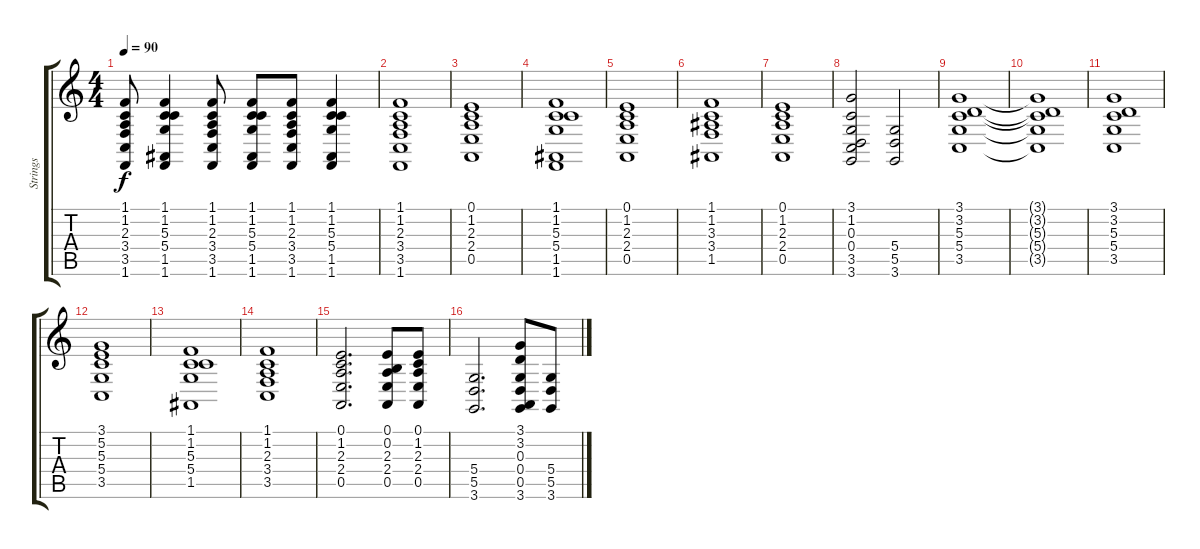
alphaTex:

\track ("Strings" "Strings") {instrument trombone}
\staff {score tabs}
\tuning (E4 B3 G3 D3 A2 E2) {hide}
\ts (4 4)
\tempo 90
\clef g2
\ks c
(1.1 1.2 2.3 3.4 3.5 1.6).8{dy f} (1.1 1.2 5.3 5.4 1.5 1.6).4 (1.1 1.2 2.3 3.4 3.5 1.6).8 (1.1 1.2 5.3 5.4 1.5 1.6).8 (1.1 1.2 2.3 3.4 3.5 1.6).8 (1.1 1.2 5.3 5.4 1.5 1.6).4 |
(1.1 1.2 2.3 3.4 3.5 1.6).1 |
(0.1 1.2 2.3 2.4 0.5).1 |
(1.1 1.2 5.3 5.4 1.5 1.6).1 |
(0.1 1.2 2.3 2.4 0.5).1 |
(1.1 1.2 3.3 3.4 1.5).1 |
(0.1 1.2 2.3 2.4 0.5).1 |
(3.1 1.2 0.3 0.4 3.5 3.6).2 (5.4 5.5 3.6).2 |
(3.1 3.2 5.3 5.4 3.5).1 |
(3.1{t} 3.2{t} 5.3{t} 5.4{t} 3.5{t}).1 |
(3.1 3.2 5.3 5.4 3.5).1 |
(3.1 5.2 5.3 5.4 3.5).1 |
(1.1 1.2 5.3 5.4 1.5).1 |
(1.1 1.2 2.3 3.4 3.5).1 |
(0.1 1.2 2.3 2.4 0.5).2{d} (0.1 0.2 2.3 2.4 0.5).8 (0.1 1.2 2.3 2.4 0.5).8 |
(5.4 5.5 3.6).2{d} (3.1 3.2 0.3 0.4 0.5 3.6).8 (5.4 5.5 3.6).8
